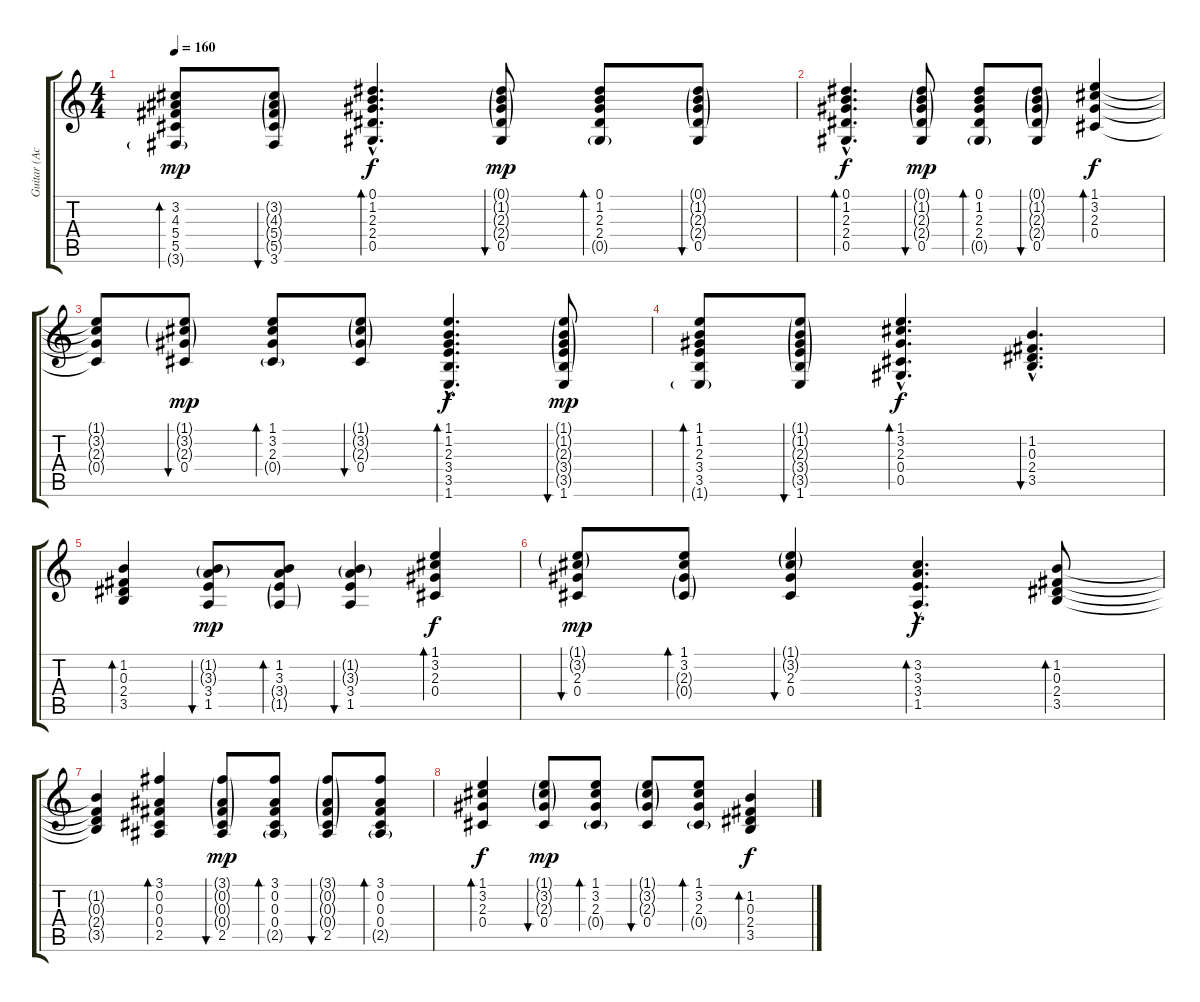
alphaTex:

\track ("Guitar (Acoustic)" "Guitar (Ac") {instrument acousticguitarsteel}
\staff {score tabs}
\tuning (Eb4 Bb3 Gb3 Db3 Ab2 Eb2) {hide}
\ts (4 4)
\tempo 160
\clef g2
\ks c
(3.2 4.3 5.4 5.5 3.6{g}).8{bd 60 dy mp} (3.2{g} 4.3{g} 5.4{g} 5.5{g} 3.6).8{bu 60} (0.1{hac} 1.2{hac} 2.3{hac} 2.4{hac} 0.5{hac}).4{d bd 60 dy f} (0.1{g} 1.2{g} 2.3{g} 2.4{g} 0.5).8{bu 60 dy mp} (0.1 1.2 2.3 2.4 0.5{g}).8{bd 60} (0.1{g} 1.2{g} 2.3{g} 2.4{g} 0.5).8{bu 60} |
(0.1{hac} 1.2{hac} 2.3{hac} 2.4{hac} 0.5{hac}).4{d bd 120 dy f} (0.1{g} 1.2{g} 2.3{g} 2.4{g} 0.5).8{bu 60 dy mp} (0.1 1.2 2.3 2.4 0.5{g}).8{bd 60} (0.1{g} 1.2{g} 2.3{g} 2.4{g} 0.5).8{bu 60} (1.1 3.2 2.3 0.4).4{bd 120 dy f} |
(1.1{t} 3.2{t} 2.3{t} 0.4{t}).8 (1.1{g} 3.2{g} 2.3{g} 0.4).8{bu 60 dy mp} (1.1 3.2 2.3 0.4{g}).8{bd 60} (1.1{g} 3.2{g} 2.3{g} 0.4).8{bu 60} (1.1{hac} 1.2{hac} 2.3{hac} 3.4{hac} 3.5{hac} 1.6{hac}).4{d bd 60 dy f} (1.1{g} 1.2{g} 2.3{g} 3.4{g} 3.5{g} 1.6).8{bu 60 dy mp} |
(1.1 1.2 2.3 3.4 3.5 1.6{g}).8{bd 60} (1.1{g} 1.2{g} 2.3{g} 3.4{g} 3.5{g} 1.6).8{bu 60} (1.1{hac} 3.2{hac} 2.3{hac} 0.4{hac} 0.5{hac}).4{d bd 120 dy f} (1.2{hac} 0.3{hac} 2.4{hac} 3.5{hac}).4{d bu 120} |
(1.2 0.3 2.4 3.5).4{bd 60} (1.2{g} 3.3{g} 3.4 1.5).8{bu 60 dy mp} (1.2 3.3 3.4{g} 1.5{g}).8{bd 60} (1.2{g} 3.3{g} 3.4 1.5).4{bu 60} (1.1 3.2 2.3 0.4).4{bd 60 dy f} |
(1.1{g} 3.2{g} 2.3 0.4).8{bu 60 dy mp} (1.1 3.2 2.3{g} 0.4{g}).8{bd 60} (1.1{g} 3.2{g} 2.3 0.4).4{bu 60} (3.2{hac} 3.3{hac} 3.4{hac} 1.5{hac}).4{d bd 60 dy f} (1.2 0.3 2.4 3.5).8{bd 60} |
(1.2{t} 0.3{t} 2.4{t} 3.5{t}).4 (3.1 0.2 0.3 0.4 2.5).4{bd 60} (3.1{g} 0.2{g} 0.3{g} 0.4{g} 2.5).8{bu 60 dy mp} (3.1 0.2 0.3 0.4 2.5{g}).8{bd 60} (3.1{g} 0.2{g} 0.3{g} 0.4{g} 2.5).8{bu 60} (3.1 0.2 0.3 0.4 2.5{g}).8{bd 60} |
(1.1 3.2 2.3 0.4).4{bd 120 dy f} (1.1{g} 3.2{g} 2.3{g} 0.4).8{bu 120 dy mp} (1.1 3.2 2.3 0.4{g}).8{bd 120} (1.1{g} 3.2{g} 2.3{g} 0.4).8{bu 120} (1.1 3.2 2.3 0.4{g}).8{bd 120} (1.2 0.3 2.4 3.5).4{bd 120 dy f}
